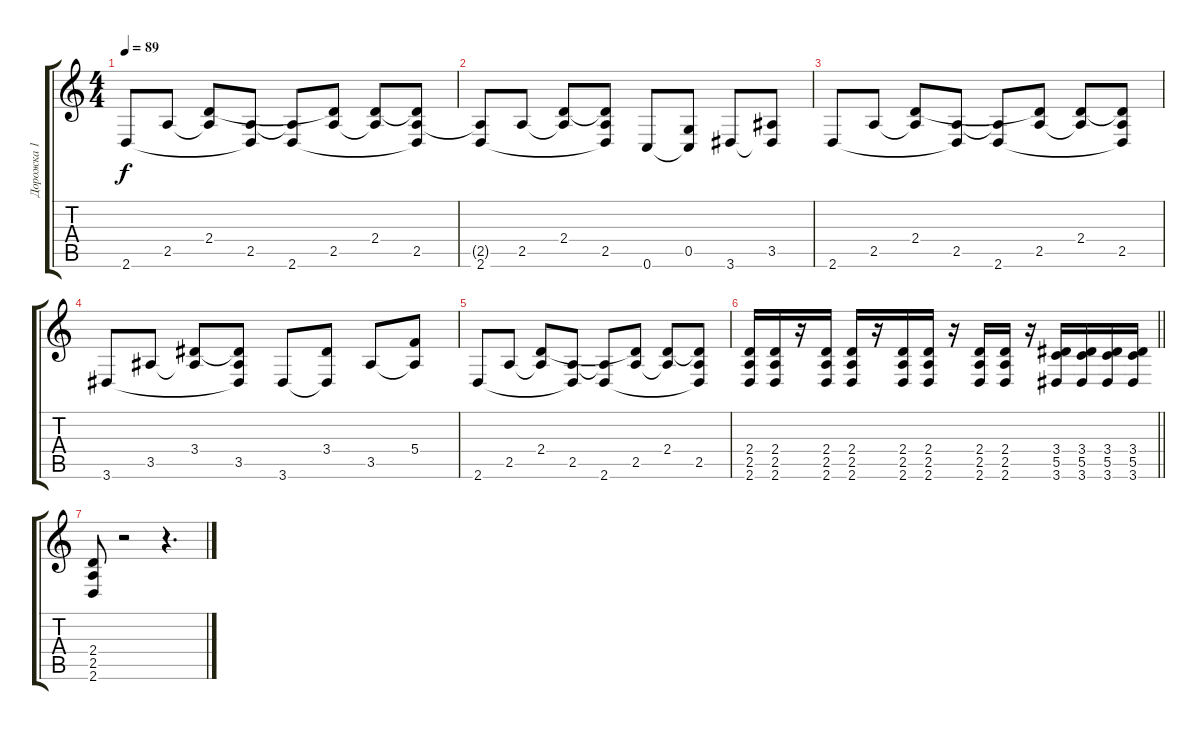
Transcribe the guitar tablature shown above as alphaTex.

\track ("Дорожка 1" "Дорожка 1") {instrument distortionguitar}
\staff {score tabs}
\tuning (D4 A3 F3 C3 G2 C2) {hide}
\ts (4 4)
\tempo 89
\clef g2
\ks c
2.6.8{dy f} 2.5.8 (2.4 2.5{t}).8 (2.5 2.6{t}).8 (2.5{t} 2.6).8 (2.4{t} 2.5).8 (2.4 2.5{t}).8 (2.4{t} 2.5 2.6{t}).8 |
(2.5{t} 2.6).8 2.5.8 (2.4 2.5{t}).8 (2.4{t} 2.5 2.6{t}).8 0.6.8 (0.5 0.6{t}).8 3.6.8 (3.5 3.6{t}).8 |
2.6.8 2.5.8 (2.4 2.5{t}).8 (2.5 2.6{t}).8 (2.5{t} 2.6).8 (2.4{t} 2.5).8 (2.4 2.5{t}).8 (2.4{t} 2.5 2.6{t}).8 |
3.6.8 3.5.8 (3.4 3.5{t}).8 (3.4{t} 3.5 3.6{t}).8 3.6.8 (3.4 3.6{t}).8 3.5.8 (5.4 3.5{t}).8 |
2.6.8 2.5.8 (2.4 2.5{t}).8 (2.5 2.6{t}).8 (2.5{t} 2.6).8 (2.4{t} 2.5).8 (2.4 2.5{t}).8 (2.4{t} 2.5 2.6{t}).8 |
\barLineRight lightlight
(2.4 2.5 2.6).16 (2.4 2.5 2.6).16 r.16 (2.4 2.5 2.6).16 (2.4 2.5 2.6).16 r.16 (2.4 2.5 2.6).16 (2.4 2.5 2.6).16 r.16 (2.4 2.5 2.6).16 (2.4 2.5 2.6).16 r.16 (3.4 5.5 3.6).16 (3.4 5.5 3.6).16 (3.4 5.5 3.6).16 (3.4 5.5 3.6).16 |
(2.4 2.5 2.6).8 r.2 r.4{d}
